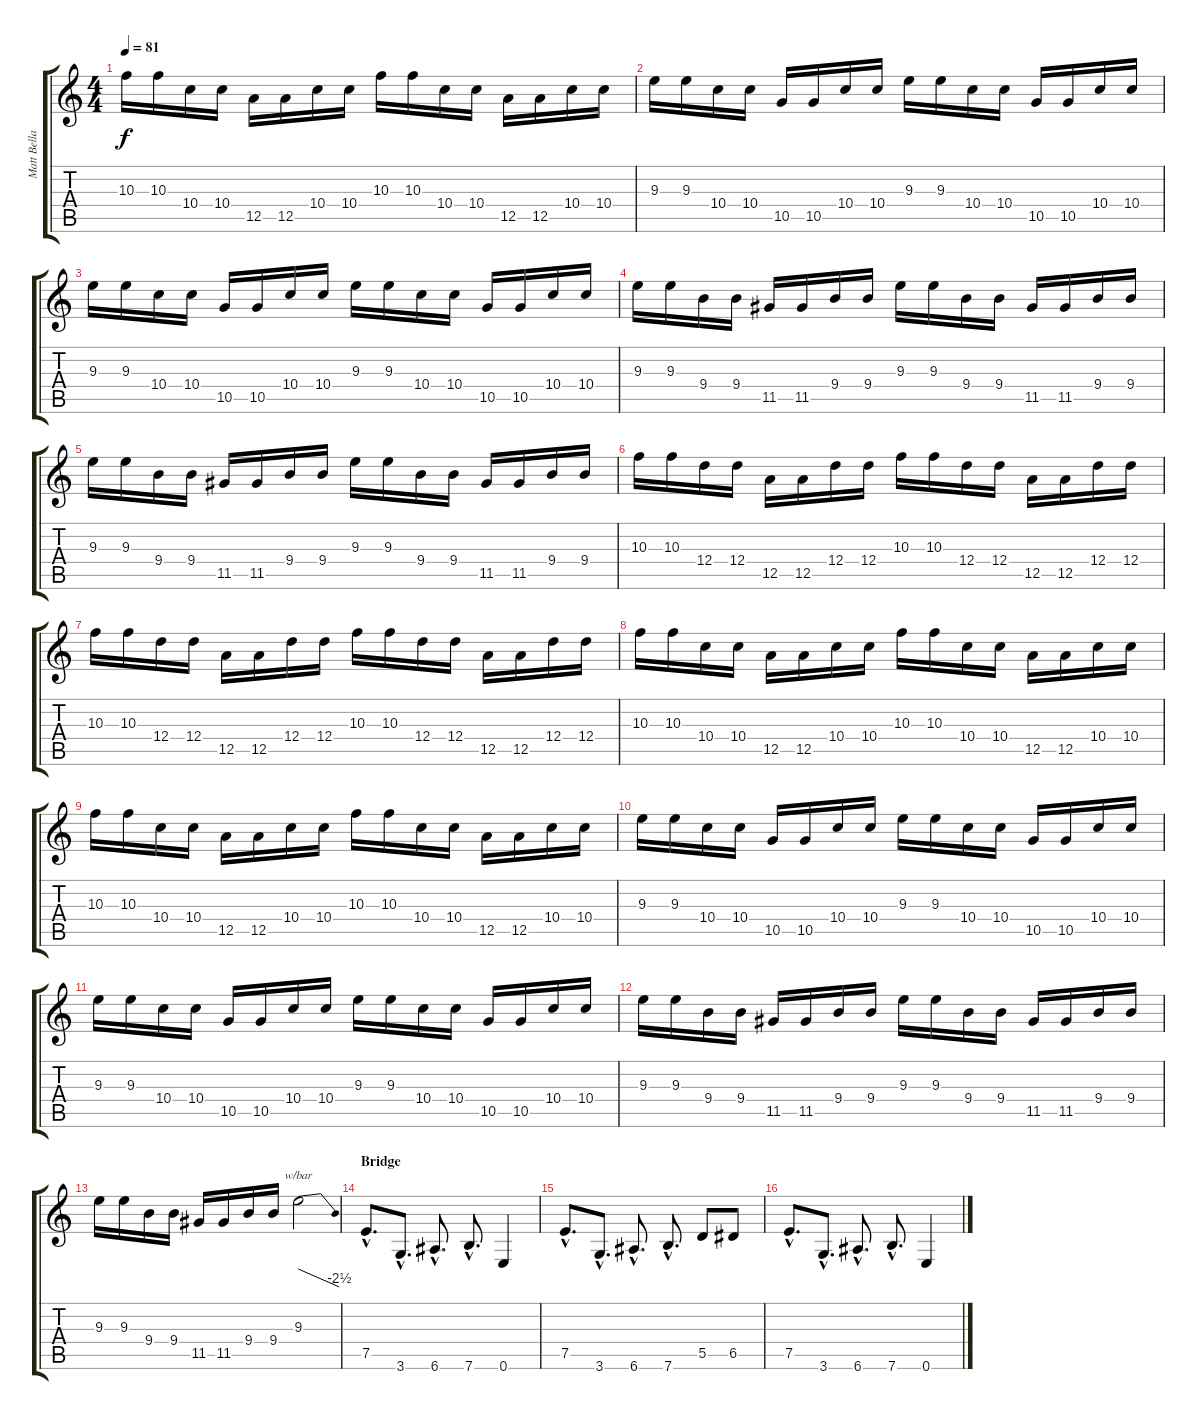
\track ("Matt Bellamy" "Matt Bella") {instrument distortionguitar}
\staff {score tabs}
\tuning (E4 B3 G3 D3 A2 E2) {hide}
\ts (4 4)
\tempo 81
\clef g2
\ks c
10.3.16{dy f} 10.3.16 10.4.16 10.4.16 12.5.16 12.5.16 10.4.16 10.4.16 10.3.16 10.3.16 10.4.16 10.4.16 12.5.16 12.5.16 10.4.16 10.4.16 |
9.3.16 9.3.16 10.4.16 10.4.16 10.5.16 10.5.16 10.4.16 10.4.16 9.3.16 9.3.16 10.4.16 10.4.16 10.5.16 10.5.16 10.4.16 10.4.16 |
9.3.16 9.3.16 10.4.16 10.4.16 10.5.16 10.5.16 10.4.16 10.4.16 9.3.16 9.3.16 10.4.16 10.4.16 10.5.16 10.5.16 10.4.16 10.4.16 |
9.3.16 9.3.16 9.4.16 9.4.16 11.5.16 11.5.16 9.4.16 9.4.16 9.3.16 9.3.16 9.4.16 9.4.16 11.5.16 11.5.16 9.4.16 9.4.16 |
9.3.16 9.3.16 9.4.16 9.4.16 11.5.16 11.5.16 9.4.16 9.4.16 9.3.16 9.3.16 9.4.16 9.4.16 11.5.16 11.5.16 9.4.16 9.4.16 |
10.3.16 10.3.16 12.4.16 12.4.16 12.5.16 12.5.16 12.4.16 12.4.16 10.3.16 10.3.16 12.4.16 12.4.16 12.5.16 12.5.16 12.4.16 12.4.16 |
10.3.16 10.3.16 12.4.16 12.4.16 12.5.16 12.5.16 12.4.16 12.4.16 10.3.16 10.3.16 12.4.16 12.4.16 12.5.16 12.5.16 12.4.16 12.4.16 |
10.3.16 10.3.16 10.4.16 10.4.16 12.5.16 12.5.16 10.4.16 10.4.16 10.3.16 10.3.16 10.4.16 10.4.16 12.5.16 12.5.16 10.4.16 10.4.16 |
10.3.16 10.3.16 10.4.16 10.4.16 12.5.16 12.5.16 10.4.16 10.4.16 10.3.16 10.3.16 10.4.16 10.4.16 12.5.16 12.5.16 10.4.16 10.4.16 |
9.3.16 9.3.16 10.4.16 10.4.16 10.5.16 10.5.16 10.4.16 10.4.16 9.3.16 9.3.16 10.4.16 10.4.16 10.5.16 10.5.16 10.4.16 10.4.16 |
9.3.16 9.3.16 10.4.16 10.4.16 10.5.16 10.5.16 10.4.16 10.4.16 9.3.16 9.3.16 10.4.16 10.4.16 10.5.16 10.5.16 10.4.16 10.4.16 |
9.3.16 9.3.16 9.4.16 9.4.16 11.5.16 11.5.16 9.4.16 9.4.16 9.3.16 9.3.16 9.4.16 9.4.16 11.5.16 11.5.16 9.4.16 9.4.16 |
9.3.16 9.3.16 9.4.16 9.4.16 11.5.16 11.5.16 9.4.16 9.4.16 9.3.2{tbe (dive default 0 0 60 -10)} |
\section ("" "Bridge")
7.5{hac}.8{d} 3.6{hac}.8{d} 6.6{hac}.8{d} 7.6{hac}.8{d} 0.6.4 |
7.5{hac}.8{d} 3.6{hac}.8{d} 6.6{hac}.8{d} 7.6{hac}.8{d} 5.5.8 6.5.8 |
7.5{hac}.8{d} 3.6{hac}.8{d} 6.6{hac}.8{d} 7.6{hac}.8{d} 0.6.4
